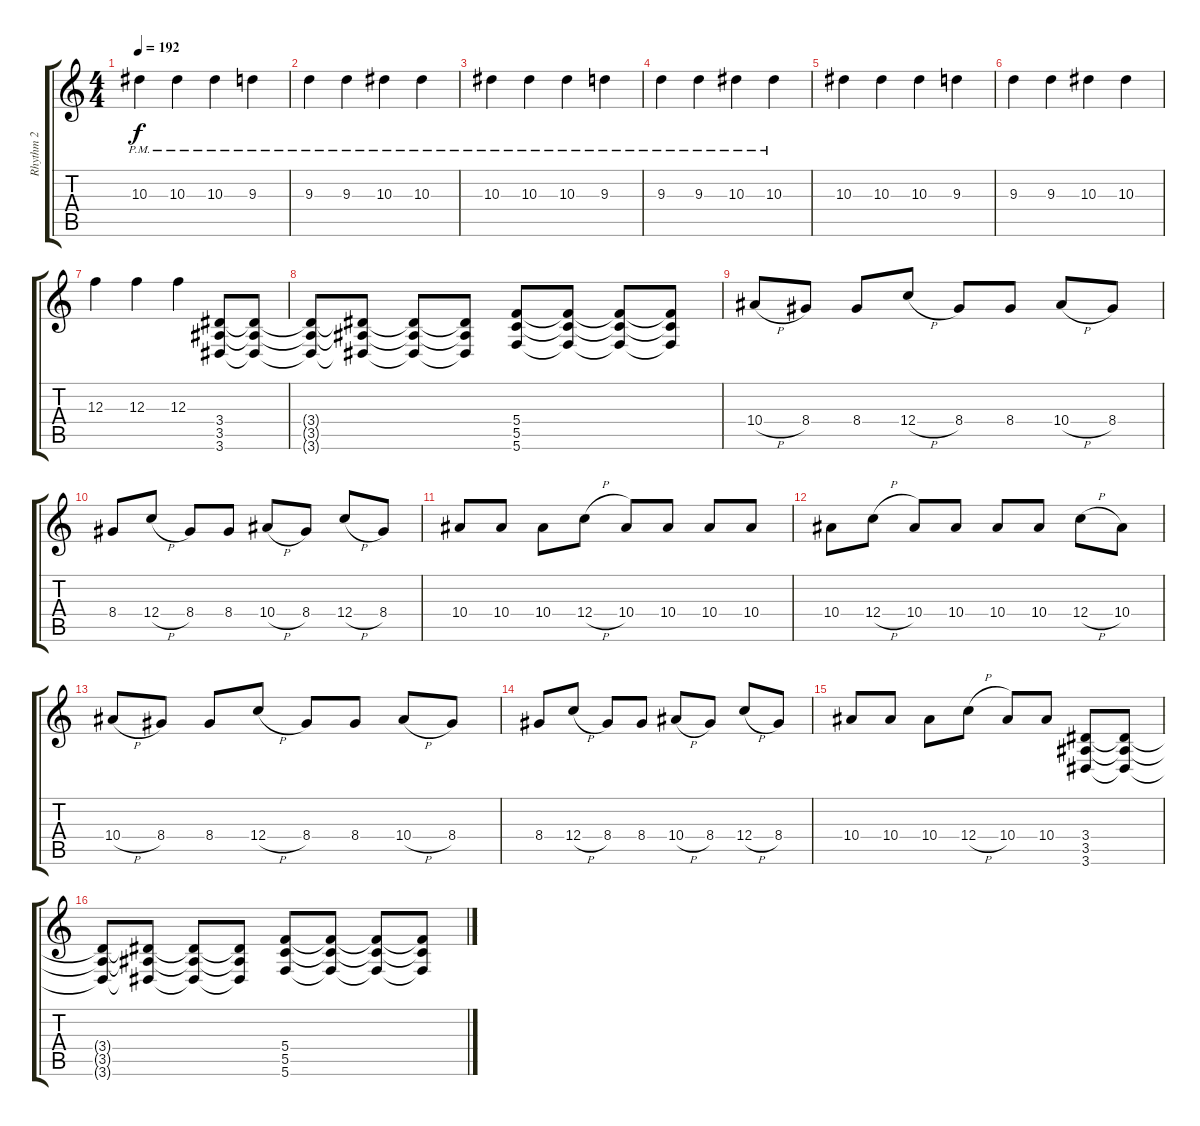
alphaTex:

\track ("Rhythm 2" "Rhythm 2") {instrument overdrivenguitar}
\staff {score tabs}
\tuning (D4 A3 F3 C3 G2 C2) {hide}
\ts (4 4)
\tempo 192
\clef g2
\ks c
10.3{pm}.4{dy f} 10.3{pm}.4 10.3{pm}.4 9.3{pm}.4 |
9.3{pm}.4 9.3{pm}.4 10.3{pm}.4 10.3{pm}.4 |
10.3{pm}.4 10.3{pm}.4 10.3{pm}.4 9.3{pm}.4 |
9.3{pm}.4 9.3{pm}.4 10.3{pm}.4 10.3{pm}.4 |
10.3.4 10.3.4 10.3.4 9.3.4 |
9.3.4 9.3.4 10.3.4 10.3.4 |
12.3.4 12.3.4 12.3.4 (3.4 3.5 3.6).8 (3.4{t} 3.5{t} 3.6{t}).8 |
(3.4{t} 3.5{t} 3.6{t}).8 (3.4{t} 3.5{t} 3.6{t}).8 (3.4{t} 3.5{t} 3.6{t}).8 (3.4{t} 3.5{t} 3.6{t}).8 (5.4 5.5 5.6).8 (5.4{t} 5.5{t} 5.6{t}).8 (5.4{t} 5.5{t} 5.6{t}).8 (5.4{t} 5.5{t} 5.6{t}).8 |
10.4{h}.8 8.4.8 8.4.8 12.4{h}.8 8.4.8 8.4.8 10.4{h}.8 8.4.8 |
8.4.8 12.4{h}.8 8.4.8 8.4.8 10.4{h}.8 8.4.8 12.4{h}.8 8.4.8 |
10.4.8 10.4.8 10.4.8 12.4{h}.8 10.4.8 10.4.8 10.4.8 10.4.8 |
10.4.8 12.4{h}.8 10.4.8 10.4.8 10.4.8 10.4.8 12.4{h}.8 10.4.8 |
10.4{h}.8 8.4.8 8.4.8 12.4{h}.8 8.4.8 8.4.8 10.4{h}.8 8.4.8 |
8.4.8 12.4{h}.8 8.4.8 8.4.8 10.4{h}.8 8.4.8 12.4{h}.8 8.4.8 |
10.4.8 10.4.8 10.4.8 12.4{h}.8 10.4.8 10.4.8 (3.4 3.5 3.6).8 (3.4{t} 3.5{t} 3.6{t}).8 |
(3.4{t} 3.5{t} 3.6{t}).8 (3.4{t} 3.5{t} 3.6{t}).8 (3.4{t} 3.5{t} 3.6{t}).8 (3.4{t} 3.5{t} 3.6{t}).8 (5.4 5.5 5.6).8 (5.4{t} 5.5{t} 5.6{t}).8 (5.4{t} 5.5{t} 5.6{t}).8 (5.4{t} 5.5{t} 5.6{t}).8
